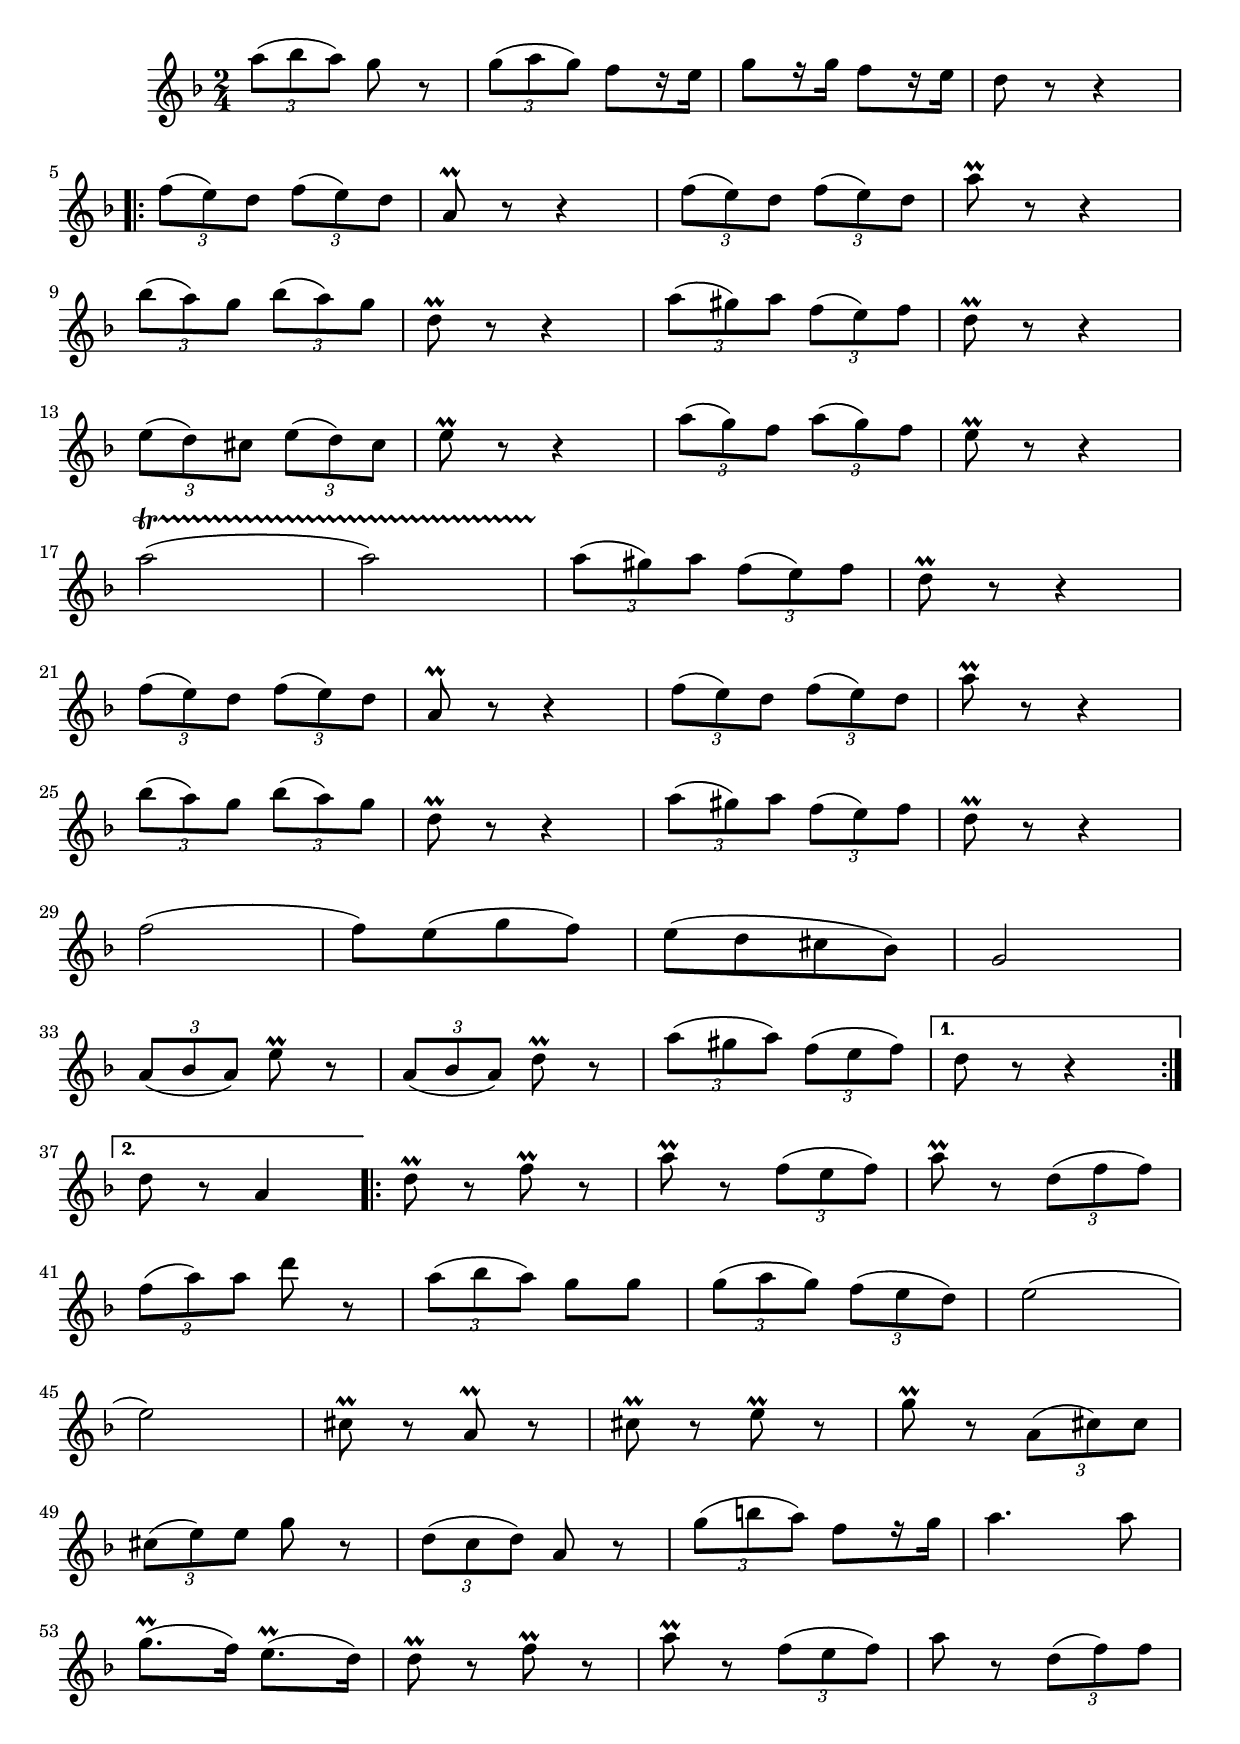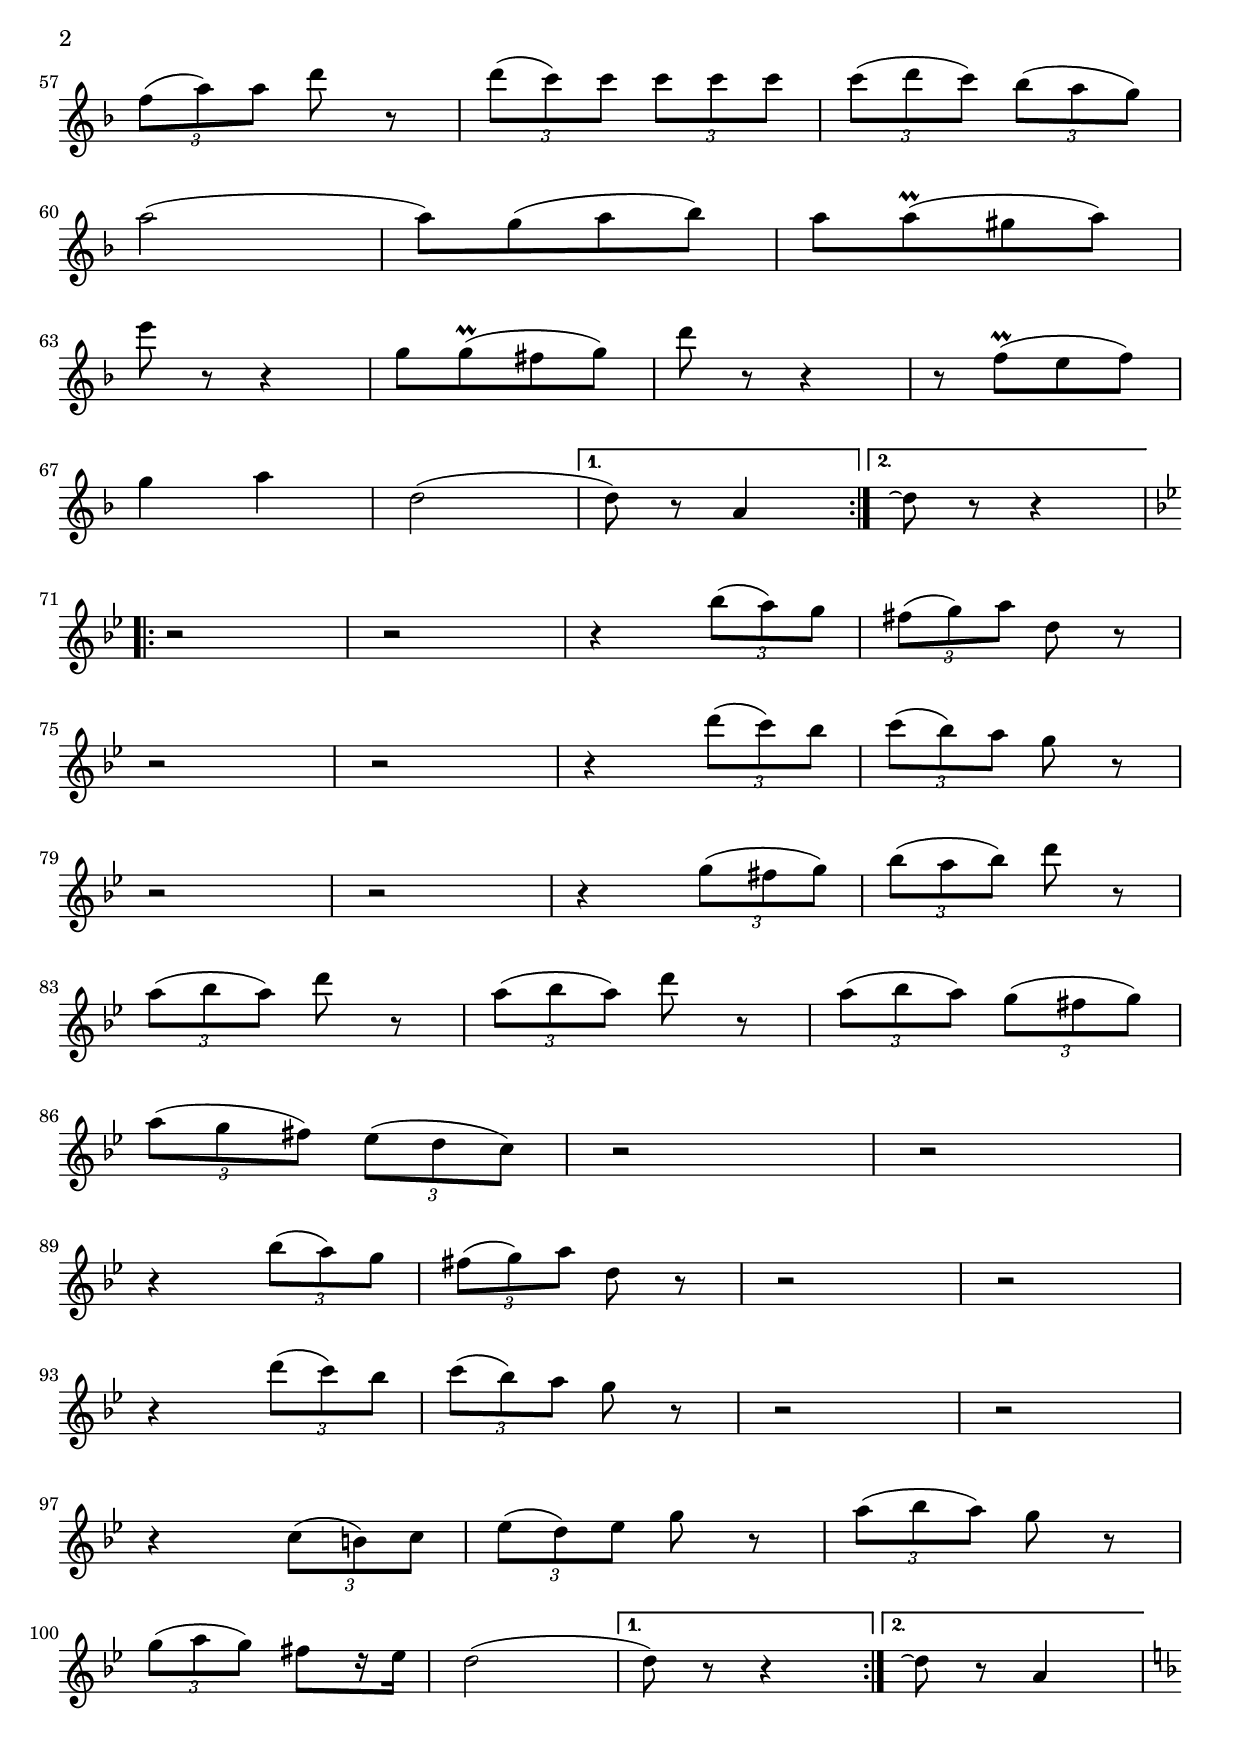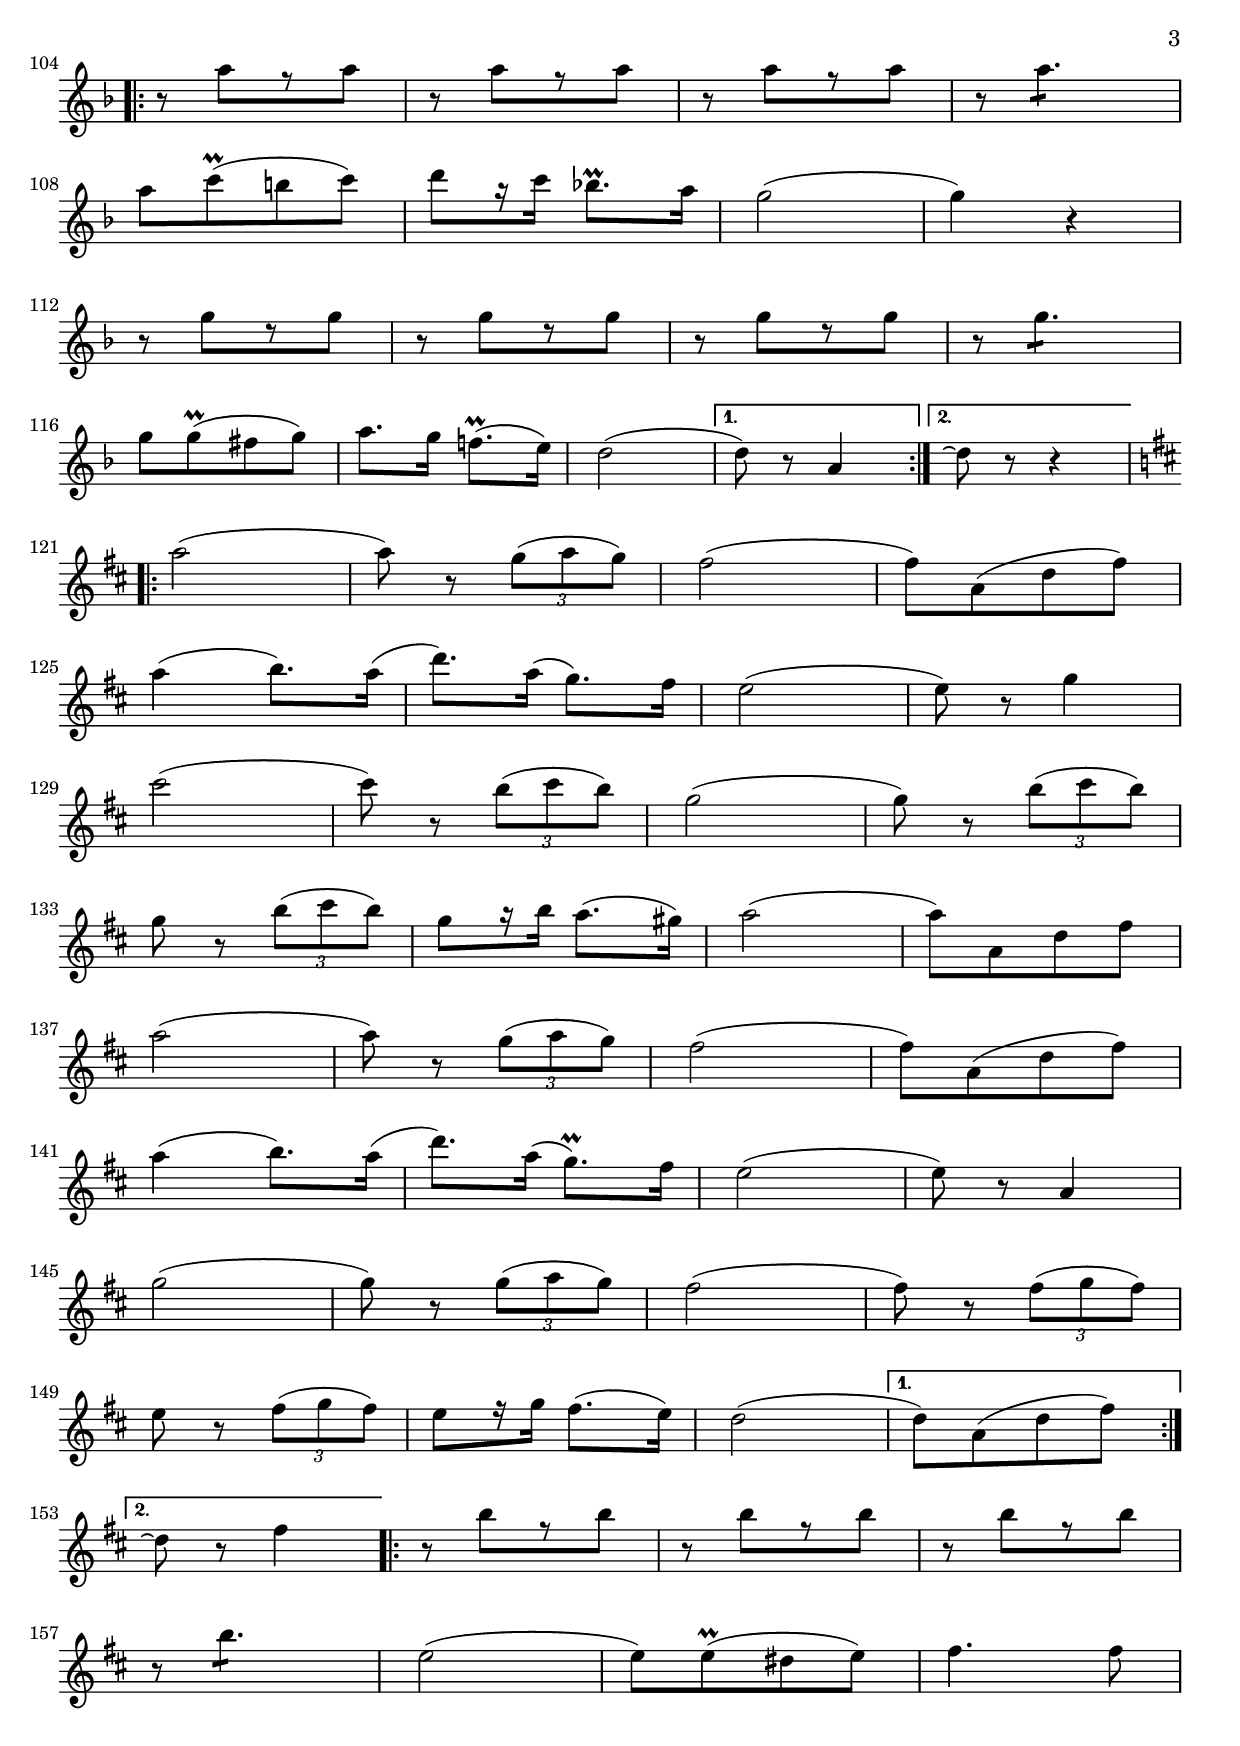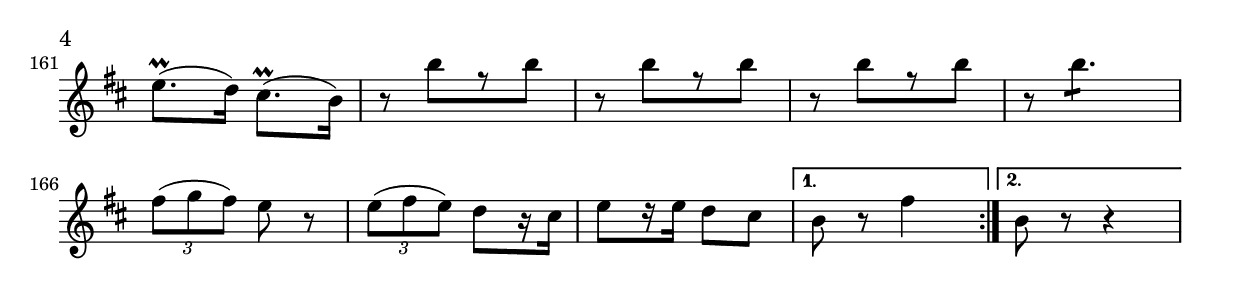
\version "2.24.0"

\include "helpers.ly"

%{
\header {
  title = "Danube Horo"
  composer = "Diko Iliev"
  instrument = \markup {Clarient E\flat}
}
%}

clarinetEFlatA = {
  \key f \major

  | \trl {a8( bes a)} g r
  | \trl {g( a g)} f[ r16 e]
  | g8[ r16 g16] f8[ r16 e16]
  | d8 r8 r4 \break

  \repeat volta 2 {

    | \trl {f8( e) d} \trl {f( e) d}
    | a\prall r8 r4
    | \trl {f'8( e) d} \trl {f( e) d}
    | a'\prall r8 r4 \break

    | \trl {bes8( a) g} \trl {bes( a) g}
    | d\prall r8 r4
    | \trl {a'8( gis) a} \trl {f( e) f}
    | d\prall r8 r4 \break

    | \trl {e8( d) cis} \trl {e( d) cis}
    | e\prall r8 r4
    | \trl {a8( g) f} \trl {a( g) f}
    | e\prall r8 r4 \break

    | a2 \startTrillSpan ( a2)
    | \trl {a8 \stopTrillSpan ( gis) a} \trl {f( e) f}
    | d\prall r8 r4 \break

    | \trl {f8( e) d} \trl {f( e) d}
    | a\prall r8 r4
    | \trl {f'8( e) d} \trl {f( e) d}
    | a'\prall r8 r4 \break

    | \trl {bes8( a) g} \trl {bes( a) g}
    | d\prall r8 r4
    | \trl {a'8( gis) a} \trl {f( e) f}
    | d\prall r8 r4 \break

    | f2( f8)[ e( g f)]
    | e[( d cis bes)] g2 \break

    | \trl {a8( bes a)} e'\prall r
    | \trl {a,( bes a)} d\prall r
    | \trl {a'( gis a)} \trl {f( e f)}
  }
  \alternative {
    % page 110
    { d r r4 \break }
    { d8 r a4 }
  }
} % A part

clarinetEFlatB = {
  % page 111
  \repeat volta 2 {
    | d8\prall r f\prall r
    | a\prall r \trl {f( e f)}
    | a\prall r \trl {d,( f f)} \break

    | \trl {f( a) a} d r
    | \trl {a( bes a)} g[ g]
    | \trl {g( a g)} \trl {f( e d)}
    | e2( \break

    | e2)
    | cis8\prall r a\prall r
    | cis8\prall r e\prall r
    | g\prall r \trl {a,( cis) cis} \break

    | \trl {cis( e) e} g r
    | \trl {d( c d)} a r
    | \trl {g'( b a)} f8[ r16 g16]
    | a4. a8 \break

    | g8.\prall[( f16)] e8.\prall[( d16)]
    | d8\prall r f\prall r
    | a\prall r \trl {f( e f)}
    | a r \trl {d,( f) f} \break

    | \trl {f( a) a} d r
    | \trl {d( c) c} \trl {c c c}
    | \trl {c( d c)} \trl {bes( a g)} \break

    | a2( a8)[ g( a bes)] | a[ a\prall( gis a)] \break

    | e' r r4 | g,8[ g\prall( fis g)] | d' r r4 | r8 f,\prall[( e f)] \break

    | g4 a | d,2(

  }
  \alternative {
    % page 119
    { d8) r a4 }
    { d8 \repeatTie r r4 }
  }

  \break
} % B part

clarinetEFlatC = {
  % page 120
  \key bes \major
  \repeat volta 2 {
    | r2 | r2 | r4 \trl {bes'8[( a) g]} | \trl {fis[( g) a]} d, r \break

    | r2 | r2 | r4 \trl {d'8[( c) bes]} | \trl {c[( bes) a]} g r \break

    | r2 | r2 | r4 \trl {g8[( fis g)]} | \trl {bes[( a bes)]} d r \break

    | \trl {a8( bes a)} d r
    | \trl {a( bes a)} d r
    | \trl {a( bes a)} \trl {g( fis g)} \break

    | \trl {a( g fis)} \trl {ees( d c)} | r2 | r2 \break

    | r4 \trl {bes'8( a) g} | \trl {fis( g) a} d, r8 | r2 | r2 \break

    | r4 \trl {d'8( c) bes} | \trl {c( bes) a} g r8 | r2 | r2 \break

    | r4 \trl {c,8( b) c} | \trl {ees( d) ees} g r8 | \trl {a( bes a)} g r \break

    | \trl {g( a g)} fis[ r16 ees16] | d2(
  }
  \alternative {
    % page 128
    { d8) r r4 }
    { d8 \repeatTie r a4}
  }

  \break
} % C part

clarinetEFlatD = {
  % page 129
  \key f \major
  \repeat volta 2 {
    | \repeat unfold 3 {r8 a'[ r8 a]} | r8 a4.:8 \break

    | a8[ c\prall( b c)] | d[ r16 c] bes!8.\prall[ a16] | g2( | g4) r \break

    | \repeat unfold 3 {r8 g[ r8 g]} | r8 g4.:8 \break

    | g8[ g\prall( fis g)] | a8.[ g16] f!8.\prall[( e16)] | d2(
  }
  \alternative {
    % page 132
    { d8) r a4}
    { d8 \repeatTie r r4 }
  }

  \break
} % D part

clarinetEFlatE = {
  % page 133
  \key d \major
  \repeat volta 2 {
    | a'2( | a8) r \trl {g( a g)} | fis2( | fis8)[ a,( d fis)] \break

    | a4( b8.)[ a16]( | d8.)[ a16]( g8.)[ fis16] | e2( | e8) r g4 \break

    | cis2( | cis8) r \trl {b( cis b)} | g2( | g8) r \trl {b( cis b)} \break

    | g8 r \trl {b( cis b)} | g[ r16 b] a8.[( gis16)] | a2( | a8)[ a, d fis] \break

    | a2( | a8) r \trl {g( a g)} | fis2( | fis8)[ a,( d fis)] \break

    | a4( b8.)[ a16]( | d8.)[ a16]( g8.\prall)[ fis16] | e2( | e8) r a,4 \break

    | g'2( | g8) r \trl {g( a g)} | fis2( | fis8) r \trl {fis( g fis)} \break

    | e8 r \trl {fis( g fis)} | e[ r16 g] fis8.([ e16)] | d2(
  }
  \alternative {
    % page 140
    { d8)[ a( d fis)] \break }
    { d8 \repeatTie r fis4 }
  }
} % E part

clarinetEFlatF = {
  \repeat volta 2 {
    | \repeat unfold 3 { r8 b[ r b] } \break

    | r8 b4.:8 | e,2( | e8)[ e(\prall dis e)] | fis4. fis8 \break

    | e8.\prall([ d16)] cis8.\prall([ b16)] | \repeat unfold 3 {r8 b'[r b] } | r8 b4.:8 \break

    | \trl {fis8( g fis)} e r | \trl {e( fis e)} d[ r16 cis] | e8[ r16 e] d8[ cis]
  }
  \alternative {
    { b8 r fis'4 }
    { b,8 r r4 }
  }
} % F part

clarinetEFlatNotes = {
  \clef treble
  \time 2/4
  \relative a'' {
    \clarinetEFlatA
    \clarinetEFlatB
    \clarinetEFlatC
    \clarinetEFlatD
    \clarinetEFlatE
    \clarinetEFlatF
  }
}

\score {
  \new Staff \clarinetEFlatNotes
  \layout {
  }
}
